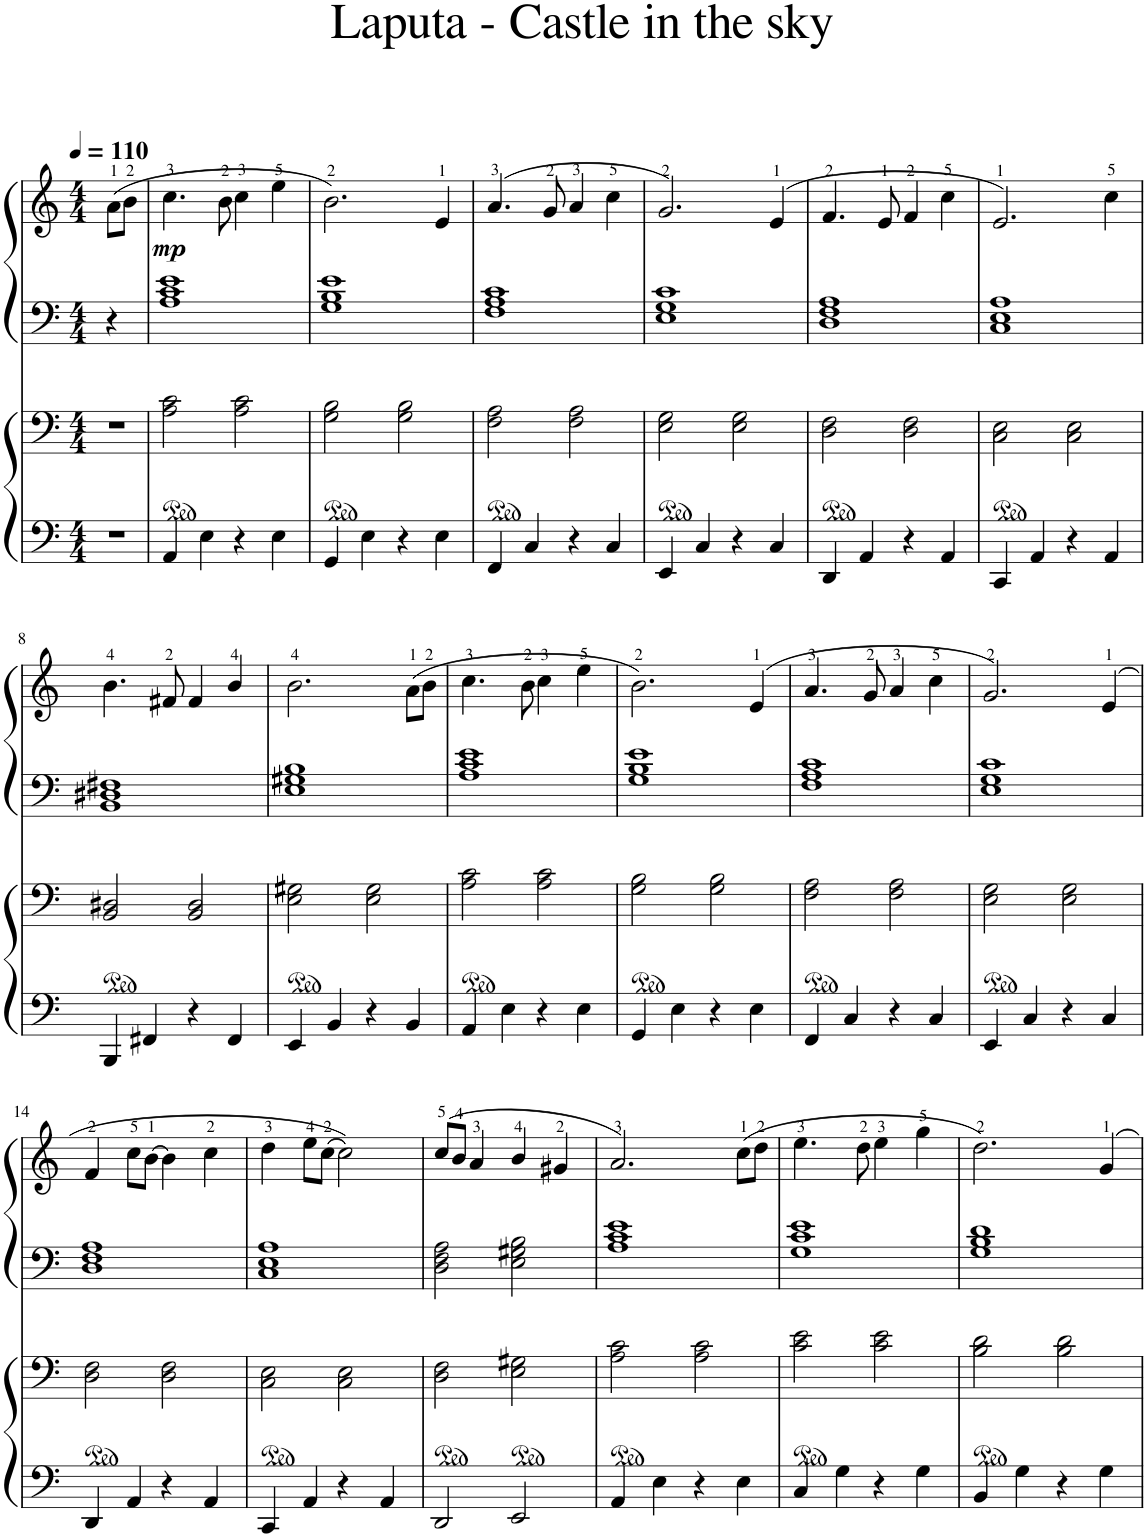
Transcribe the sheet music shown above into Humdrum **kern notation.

**kern	**kern	**kern	**kern	**dynam
*part2	*part2	*part1	*part1	*part1
*staff4	*staff3	*staff2	*staff1	*staff1/2
*I"钢琴	*	*I"钢琴	*	*
*clefF4	*clefF4	*clefF4	*clefG2	*
*k[]	*k[]	*k[]	*k[]	*
*M4/4	*M4/4	*M4/4	*M4/4	*
*MM110	*MM110	*MM110	*MM110	*
=1	=1	=1	=1	=1
4r	1r	4r	(>8a\L	.
.	.	.	8b\J	.
2.ryy	.	2.ryy	2.ryy	.
=2	=2	=2	=2	=2
!	!	!	!	!LO:DY:b
4AA/	2A\ 2c\	1A 1c 1e	4.cc\	mp
4E\	.	.	.	.
.	.	.	8b\	.
4r	2A\ 2c\	.	4cc\	.
4E\	.	.	4ee\	.
=3	=3	=3	=3	=3
*	*	*^	*	*
4GG/	2G\ 2B\	1e	1G 1B	2.b\)	.
4E\	.	.	.	.	.
4r	2G\ 2B\	.	.	.	.
4E\	.	.	.	4e/	.
*	*	*v	*v	*	*
=4	=4	=4	=4	=4
4FF/	2F\ 2A\	1F 1A 1c	(>4.a/	.
4C/	.	.	.	.
.	.	.	8g/	.
4r	2F\ 2A\	.	4a/	.
4C/	.	.	4cc\	.
=5	=5	=5	=5	=5
*	*	*^	*	*
4EE/	2E\ 2G\	1c	1E 1G	2.g/)	.
4C/	.	.	.	.	.
4r	2E\ 2G\	.	.	.	.
4C/	.	.	.	(4e/	.
*	*	*v	*v	*	*
=6	=6	=6	=6	=6
4DD/	2D\ 2F\	1D 1F 1A	4.f/	.
4AA/	.	.	.	.
.	.	.	8e/	.
4r	2D\ 2F\	.	4f/	.
4AA/	.	.	4cc\	.
=7	=7	=7	=7	=7
*	*	*^	*	*
4CC/	2C\ 2E\	1A	1C 1E	2.e/)	.
4AA/	.	.	.	.	.
4r	2C\ 2E\	.	.	.	.
4AA/	.	.	.	4cc\	.
*	*	*v	*v	*	*
!!LO:LB:g=z
=8	=8	=8	=8	=8
4BBB/	2BB/ 2D#X/	1BB 1D#X 1F#X	4.b\	.
4FF#X/	.	.	.	.
.	.	.	8f#X/	.
4r	2BB/ 2D#/	.	4f#/	.
4FF#/	.	.	4b/	.
=9	=9	=9	=9	=9
4EE/	2E\ 2G#X\	1E 1G#X 1B	2.b\	.
4BB/	.	.	.	.
4r	2E\ 2G#\	.	.	.
4BB/	.	.	(8a\L	.
.	.	.	8b\J	.
=10	=10	=10	=10	=10
4AA/	2A\ 2c\	1A 1c 1e	4.cc\	.
4E\	.	.	.	.
.	.	.	8b\	.
4r	2A\ 2c\	.	4cc\	.
4E\	.	.	4ee\	.
=11	=11	=11	=11	=11
*	*	*^	*	*
4GG/	2G\ 2B\	1e	1G 1B	2.b\)	.
4E\	.	.	.	.	.
4r	2G\ 2B\	.	.	.	.
4E\	.	.	.	(>4e/	.
*	*	*v	*v	*	*
=12	=12	=12	=12	=12
4FF/	2F\ 2A\	1F 1A 1c	4.a/	.
4C/	.	.	.	.
.	.	.	8g/	.
4r	2F\ 2A\	.	4a/	.
4C/	.	.	4cc\	.
=13	=13	=13	=13	=13
*	*	*^	*	*
4EE/	2E\ 2G\	1c	1E 1G	2.g/)	.
4C/	.	.	.	.	.
4r	2E\ 2G\	.	.	.	.
4C/	.	.	.	(>4e/	.
*	*	*v	*v	*	*
!!LO:LB:g=z
=14	=14	=14	=14	=14
4DD/	2D\ 2F\	1D 1F 1A	4f/	.
4AA/	.	.	8cc\L	.
.	.	.	[>8b\J	.
4r	2D\ 2F\	.	4b\]	.
4AA/	.	.	4cc\	.
=15	=15	=15	=15	=15
*	*	*^	*	*
4CC/	2C\ 2E\	1A	1C 1E	4dd\	.
4AA/	.	.	.	8ee\L	.
.	.	.	.	(8cc\J	.
4r	2C\ 2E\	.	.	2cc\))	.
4AA/	.	.	.	.	.
*	*	*v	*v	*	*
=16	=16	=16	=16	=16
2DD/	2D\ 2F\	2D\ 2F\ 2A\	(>8cc/L	.
.	.	.	8b/J	.
.	.	.	4a/	.
2EE/	2E\ 2G#X\	2E\ 2G#X\ 2B\	4b/	.
.	.	.	4g#X/	.
=17	=17	=17	=17	=17
4AA/	2A\ 2c\	1A 1c 1e	2.a/)	.
4E\	.	.	.	.
4r	2A\ 2c\	.	.	.
4E\	.	.	(>8cc\L	.
.	.	.	8dd\J	.
=18	=18	=18	=18	=18
*	*	*^	*	*
4C/	2c\ 2e\	1c 1e	1G	4.ee\	.
4G\	.	.	.	.	.
.	.	.	.	8dd\	.
4r	2c\ 2e\	.	.	4ee\	.
4G\	.	.	.	4gg\	.
*	*	*v	*v	*	*
=19	=19	=19	=19	=19
4BB/	2B\ 2d\	1G 1B 1d	2.dd\)	.
4G\	.	.	.	.
4r	2B\ 2d\	.	.	.
4G\	.	.	4g/	.
=	=	=	=	=
*-	*-	*-	*-	*-
